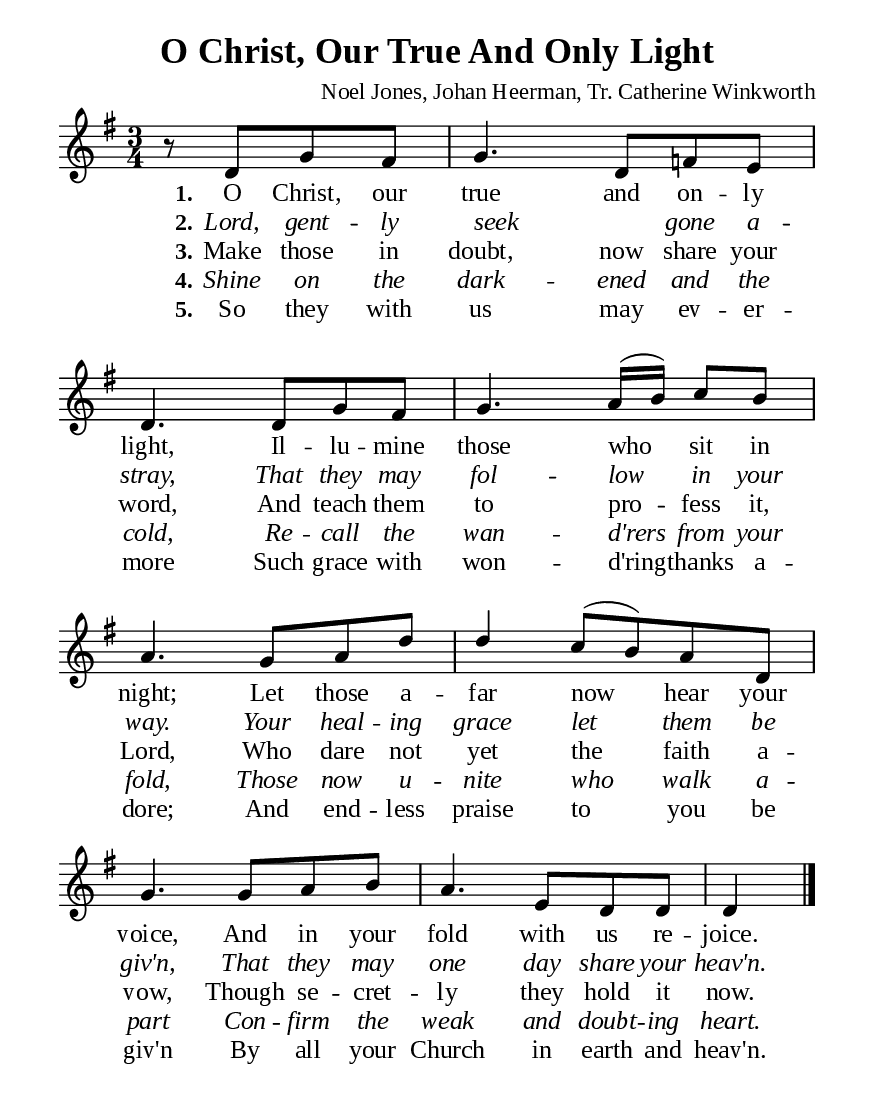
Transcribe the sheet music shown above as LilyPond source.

\version "2.18.2"

\header {
  title = "O Christ, Our True And Only Light"
  composer = "Noel Jones, Johan Heerman, Tr. Catherine Winkworth"
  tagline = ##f
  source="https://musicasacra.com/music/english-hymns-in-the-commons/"
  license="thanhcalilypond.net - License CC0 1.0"
}

global= {
  \key g \major
  \time 3/4
  \override Score.BarNumber.break-visibility = ##(#f #f #f)
  \override Lyrics.LyricSpace.minimum-distance = #3.0
}

\paper {
  #(set-paper-size "a5")
  top-margin = 10\mm
  bottom-margin = 5\mm
  left-margin = 10\mm
  right-margin = 10\mm
  indent = #0
  #(define fonts
	 (make-pango-font-tree "Liberation Serif"
	 		       "Liberation Serif"
			       "Liberation Serif"
			       (/ 20 20)))
  system-system-spacing = #'((basic-distance . 3) (padding . 3))
}

printItalic = \with {
  \override LyricText.font-shape = #'italic
}

% Verse music
musicVerseSoprano = \relative c' {
                    \partial 2 r8 d g fis |
  g4. d8 f! e |
  d4. d8 g fis |
  g4. a16 (b) c8 b |
  a4. g8 a d |
  d4 c8 (b) a d, |
  g4. g8 a b |
  a4. e8 d d |
                    d4 \bar "|."
}

% Verse lyrics
verseOne = \lyricmode {
  \set stanza = #"1."
  O Christ, our true and on -- ly light,
  Il -- lu -- mine those who sit in night;
  Let those a -- far now hear your voice,
  And in your fold with us re -- joice.
}

verseTwo = \lyricmode {
  \set stanza = #"2."
  Lord, gent -- ly seek _ gone a -- stray,
  That they may fol -- low in your way.
  Your heal -- ing grace let them be giv'n,
  That they may one day share your heav'n.
}

verseThree = \lyricmode {
  \set stanza = #"3."
  Make those in doubt, now share your word,
  And teach them to pro -- fess it, Lord,
  Who dare not yet the faith a -- vow,
  Though se -- cret -- ly they hold it now.
}

verseFour = \lyricmode {
  \set stanza = #"4."
  Shine on the dark -- ened and the cold,
  Re -- call the wan -- d'rers from your fold,
  Those now u -- nite who walk a -- part
  Con -- firm the weak and doubt -- ing heart.
}

verseFive = \lyricmode {
  \set stanza = #"5."
  So they with us may ev -- er -- more
  Such grace with won -- d'ring -- thanks a -- dore;
  And end -- less praise to you be giv'n
  By all your Church in earth and heav'n.
}

% Layout
\score {
    \new ChoirStaff <<
      \new Staff <<
        \clef "treble"
        \new Voice = "sopranos" { \global \stemUp \slurUp \musicVerseSoprano }
      >>
      \new Lyrics \lyricsto sopranos \verseOne
      \new Lyrics \printItalic \lyricsto sopranos \verseTwo
      \new Lyrics \lyricsto sopranos \verseThree
      \new Lyrics \printItalic \lyricsto sopranos \verseFour
      \new Lyrics \lyricsto sopranos \verseFive
    >>
}
